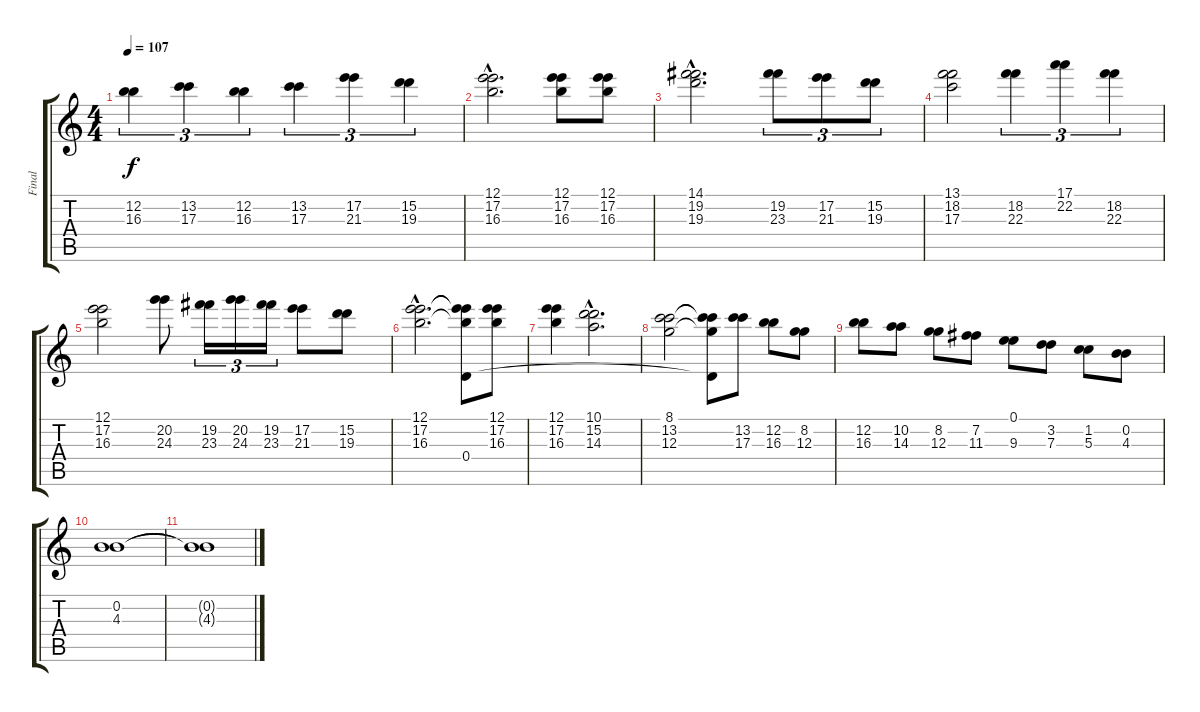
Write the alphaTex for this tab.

\track ("Final" "Final") {instrument distortionguitar}
\staff {score tabs}
\tuning (E4 B3 G3 D3 A2 E2) {hide}
\ts (4 4)
\tempo 107
\clef g2
\ks c
(12.2 16.3).4{tu (3 2) dy f} (13.2 17.3).4{tu (3 2)} (12.2 16.3).4{tu (3 2)} (13.2 17.3).4{tu (3 2)} (17.2 21.3).4{tu (3 2)} (15.2 19.3).4{tu (3 2)} |
(12.1{hac} 17.2{hac} 16.3{hac}).2{d} (12.1 17.2 16.3).8 (12.1 17.2 16.3).8 |
(14.1{hac} 19.2{hac} 19.3{hac}).2{d} (19.2 23.3).8{tu (3 2)} (17.2 21.3).8{tu (3 2)} (15.2 19.3).8{tu (3 2)} |
(13.1 18.2 17.3).2 (18.2 22.3).4{tu (3 2)} (17.1 22.2).4{tu (3 2)} (18.2 22.3).4{tu (3 2)} |
(12.1 17.2 16.3).2 (20.2 24.3).8 (19.2 23.3).16{tu (3 2)} (20.2 24.3).16{tu (3 2)} (19.2 23.3).16{tu (3 2)} (17.2 21.3).8 (15.2 19.3).8 |
(12.1{hac} 17.2{hac} 16.3{hac}).2{d} (12.1{t} 17.2{t} 16.3{t} 0.4).8 (12.1 17.2 16.3).8 |
(12.1 17.2 16.3).4 (10.1{hac} 15.2{hac} 14.3{hac}).2{d} |
(8.1 13.2 12.3).2 (8.1{t} 13.2{t} 12.3{t} 0.4{t}).8 (13.2 17.3).8 (12.2 16.3).8 (8.2 12.3).8 |
(12.2 16.3).8 (10.2 14.3).8 (8.2 12.3).8 (7.2 11.3).8 (0.1 9.3).8 (3.2 7.3).8 (1.2 5.3).8 (0.2 4.3).8 |
(0.2 4.3).1 |
(0.2{t} 4.3{t}).1
